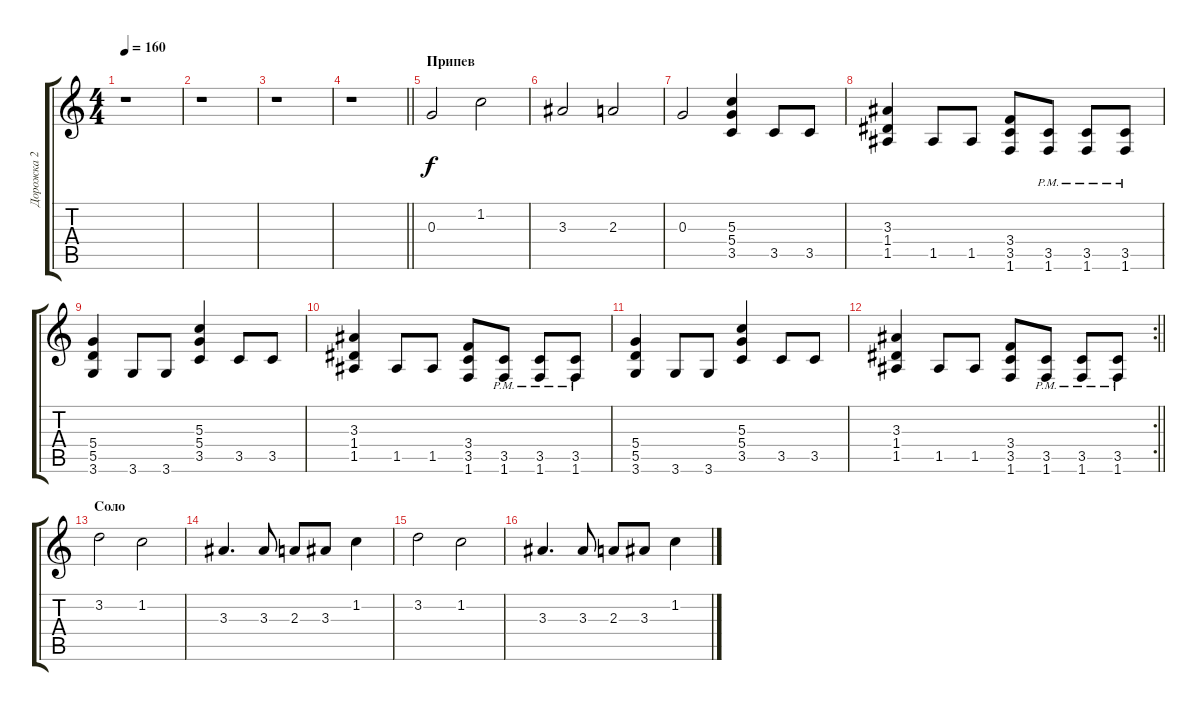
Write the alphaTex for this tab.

\track ("Дорожка 2" "Дорожка 2") {instrument distortionguitar}
\staff {score tabs}
\tuning (E4 B3 G3 D3 A2 E2) {hide}
\ts (4 4)
\tempo 160
\clef g2
\ks c
r.1{dy f} |
r.1 |
r.1 |
\barLineRight lightlight
r.1 |
\section ("" "Припев")
0.3.2 1.2.2 |
3.3.2 2.3.2 |
0.3.2 (5.3 5.4 3.5).4 3.5.8 3.5.8 |
(3.3 1.4 1.5).4 1.5.8 1.5.8 (3.4 3.5 1.6).8 (3.5{pm} 1.6{pm}).8 (3.5{pm} 1.6{pm}).8 (3.5{pm} 1.6{pm}).8 |
(5.4 5.5 3.6).4 3.6.8 3.6.8 (5.3 5.4 3.5).4 3.5.8 3.5.8 |
(3.3 1.4 1.5).4 1.5.8 1.5.8 (3.4 3.5 1.6).8 (3.5{pm} 1.6{pm}).8 (3.5{pm} 1.6{pm}).8 (3.5{pm} 1.6{pm}).8 |
(5.4 5.5 3.6).4 3.6.8 3.6.8 (5.3 5.4 3.5).4 3.5.8 3.5.8 |
\rc 2
\barLineRight lightlight
(3.3 1.4 1.5).4 1.5.8 1.5.8 (3.4 3.5 1.6).8 (3.5{pm} 1.6{pm}).8 (3.5{pm} 1.6{pm}).8 (3.5{pm} 1.6{pm}).8 |
\section ("" "Соло")
3.2.2 1.2.2 |
3.3.4{d} 3.3.8 2.3.8 3.3.8 1.2.4 |
3.2.2 1.2.2 |
3.3.4{d} 3.3.8 2.3.8 3.3.8 1.2.4
